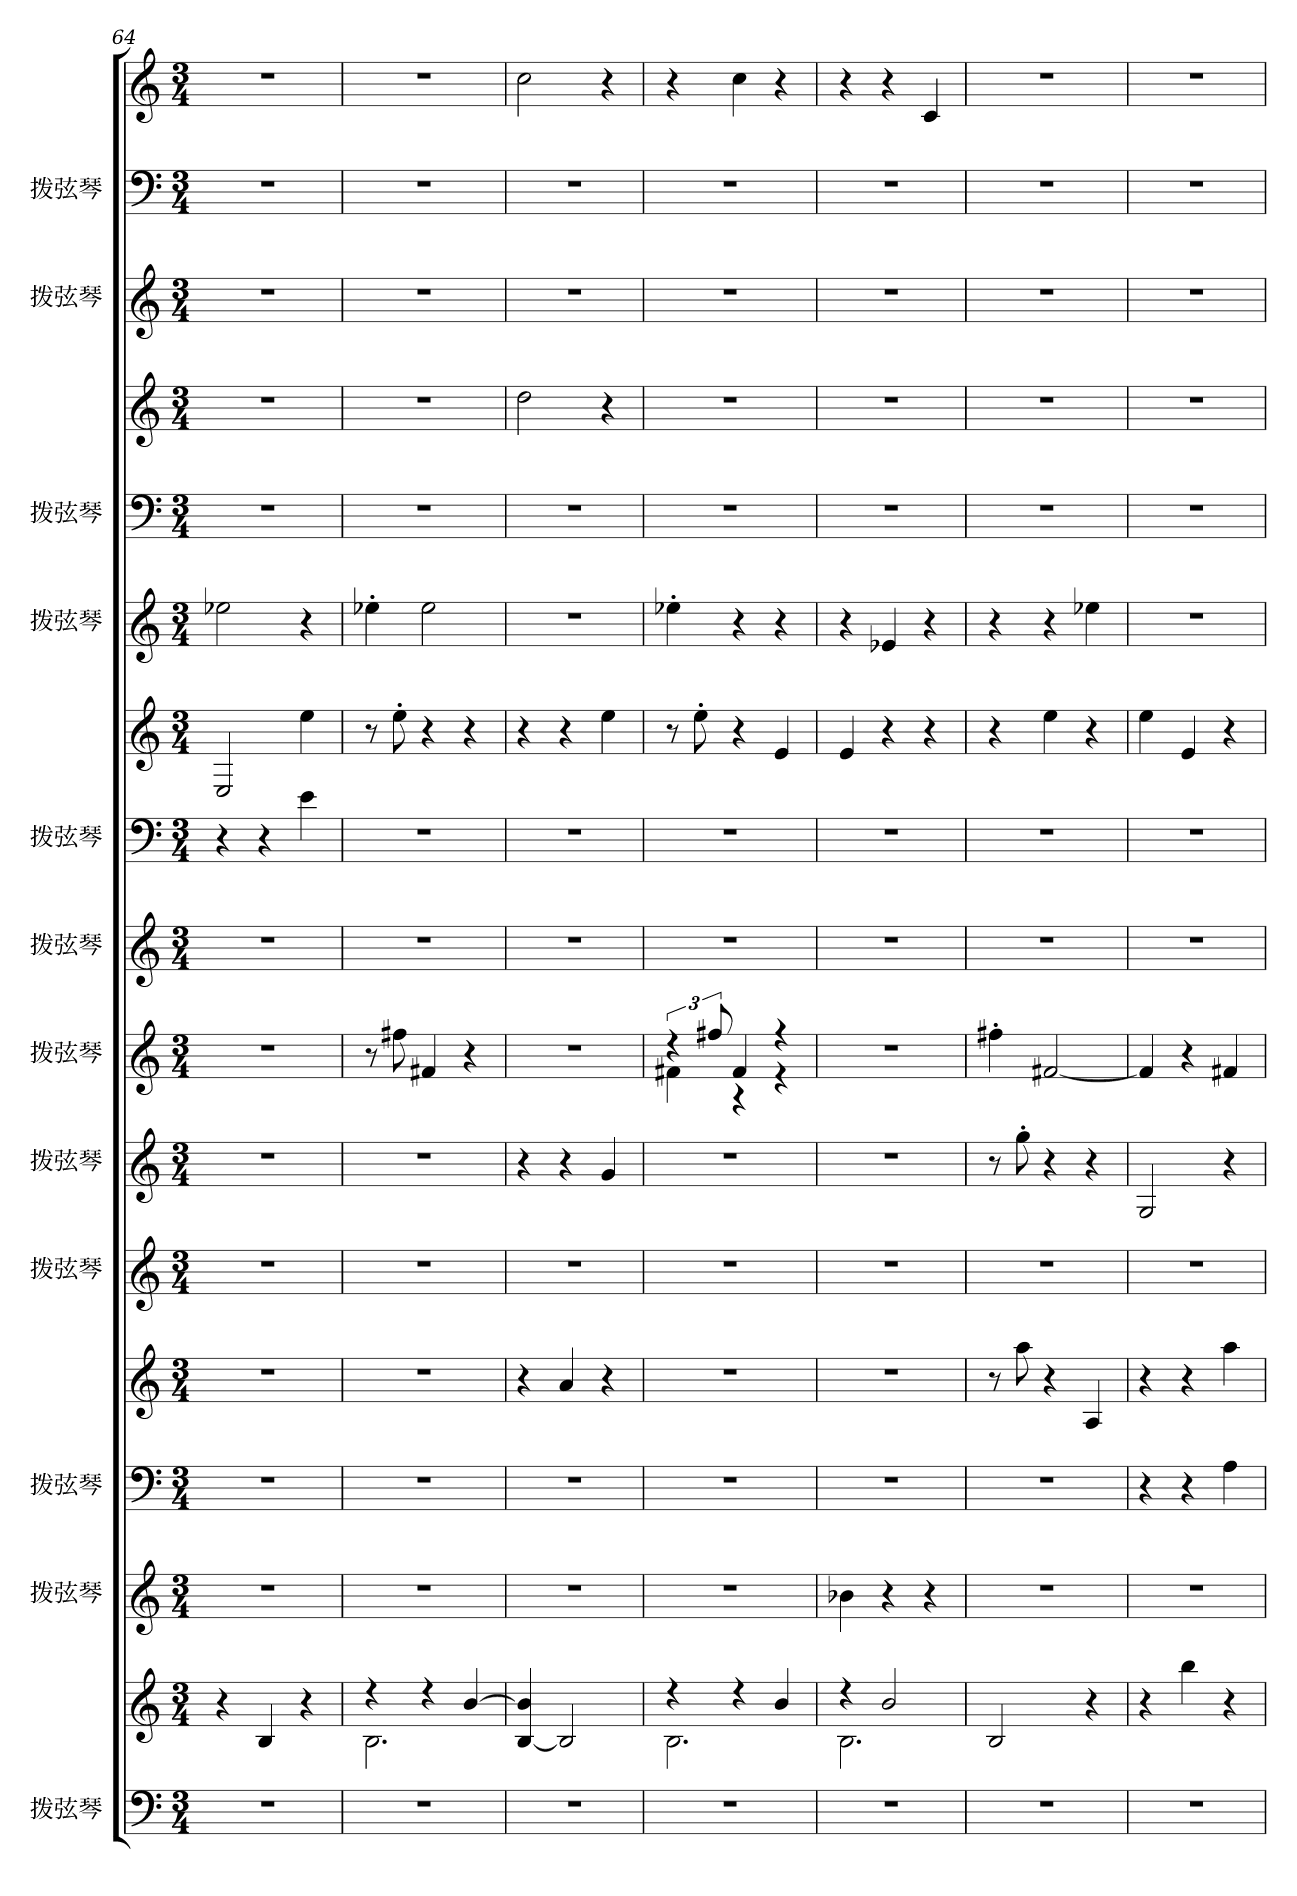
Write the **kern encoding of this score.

**kern	**kern	**kern	**kern	**kern	**kern	**kern	**kern	**kern	**kern	**kern	**kern	**kern	**kern	**kern	**kern	**kern
*part12	*part12	*part11	*part10	*part10	*part9	*part8	*part7	*part6	*part5	*part5	*part4	*part3	*part3	*part2	*part1	*part1
*staff17	*staff16	*staff15	*staff14	*staff13	*staff12	*staff11	*staff10	*staff9	*staff8	*staff7	*staff6	*staff5	*staff4	*staff3	*staff2	*staff1
*I"拨弦琴	*	*I"拨弦琴	*I"拨弦琴	*	*I"拨弦琴	*I"拨弦琴	*I"拨弦琴	*I"拨弦琴	*I"拨弦琴	*	*I"拨弦琴	*I"拨弦琴	*	*I"拨弦琴	*I"拨弦琴	*
*clefF4	*clefG2	*clefG2	*clefF4	*clefG2	*clefG2	*clefG2	*clefG2	*clefG2	*clefF4	*clefG2	*clefG2	*clefF4	*clefG2	*clefG2	*clefF4	*clefG2
*k[]	*k[]	*k[]	*k[]	*k[]	*k[]	*k[]	*k[]	*k[]	*k[]	*k[]	*k[]	*k[]	*k[]	*k[]	*k[]	*k[]
*M3/4	*M3/4	*M3/4	*M3/4	*M3/4	*M3/4	*M3/4	*M3/4	*M3/4	*M3/4	*M3/4	*M3/4	*M3/4	*M3/4	*M3/4	*M3/4	*M3/4
=64	=64	=64	=64	=64	=64	=64	=64	=64	=64	=64	=64	=64	=64	=64	=64	=64
2.r	4r	2.r	2.r	2.r	2.r	2.r	2.r	2.r	4r	2E/	2ee-X\	2.r	2.r	2.r	2.r	2.r
.	4B/	.	.	.	.	.	.	.	4r	.	.	.	.	.	.	.
.	4r	.	.	.	.	.	.	.	4e\	4ee\	4r	.	.	.	.	.
=65	=65	=65	=65	=65	=65	=65	=65	=65	=65	=65	=65	=65	=65	=65	=65	=65
*	*^	*	*	*	*	*	*	*	*	*	*	*	*	*	*	*
2.r	4r	2.B\	2.r	2.r	2.r	2.r	2.r	8r	2.r	2.r	8r	4ee-X'\	2.r	2.r	2.r	2.r	2.r
.	.	.	.	.	.	.	.	8ff#X\	.	.	8ee'\	.	.	.	.	.	.
.	4r	.	.	.	.	.	.	4f#X/	.	.	4r	2ee-\	.	.	.	.	.
.	[4b/	.	.	.	.	.	.	4r	.	.	4r	.	.	.	.	.	.
*	*v	*v	*	*	*	*	*	*	*	*	*	*	*	*	*	*	*
!!LO:PB:g=z
=66	=66	=66	=66	=66	=66	=66	=66	=66	=66	=66	=66	=66	=66	=66	=66	=66
2.r	[4B/ 4b/]	2.r	2.r	4r	2.r	4r	2.r	2.r	2.r	4r	2.r	2.r	2dd\	2.r	2.r	2cc\
.	2B/]	.	.	4a/	.	4r	.	.	.	4r	.	.	.	.	.	.
.	.	.	.	4r	.	4g/	.	.	.	4ee\	.	.	4r	.	.	4r
=67	=67	=67	=67	=67	=67	=67	=67	=67	=67	=67	=67	=67	=67	=67	=67	=67
*	*^	*	*	*	*	*	*^	*	*	*	*	*	*	*	*	*
2.r	4r	2.B\	2.r	2.r	2.r	2.r	2.r	6r	4f#X\	2.r	2.r	8r	4ee-X'\	2.r	2.r	2.r	2.r	4r
.	.	.	.	.	.	.	.	.	.	.	.	8ee'\	.	.	.	.	.	.
.	.	.	.	.	.	.	.	12ff#X/	.	.	.	.	.	.	.	.	.	.
.	4r	.	.	.	.	.	.	4f#/	4r	.	.	4r	4r	.	.	.	.	4cc\
.	4b/	.	.	.	.	.	.	4r	4r	.	.	4e/	4r	.	.	.	.	4r
*	*	*	*	*	*	*	*	*v	*v	*	*	*	*	*	*	*	*	*
=68	=68	=68	=68	=68	=68	=68	=68	=68	=68	=68	=68	=68	=68	=68	=68	=68	=68
2.r	4r	2.B\	4b-X\	2.r	2.r	2.r	2.r	2.r	2.r	2.r	4e/	4r	2.r	2.r	2.r	2.r	4r
.	2b/	.	4r	.	.	.	.	.	.	.	4r	4e-X/	.	.	.	.	4r
.	.	.	4r	.	.	.	.	.	.	.	4r	4r	.	.	.	.	4c/
*	*v	*v	*	*	*	*	*	*	*	*	*	*	*	*	*	*	*
=69	=69	=69	=69	=69	=69	=69	=69	=69	=69	=69	=69	=69	=69	=69	=69	=69
2.r	2B/	2.r	2.r	8r	2.r	8r	4ff#X'\	2.r	2.r	4r	4r	2.r	2.r	2.r	2.r	2.r
.	.	.	.	8aa\	.	8gg'\	.	.	.	.	.	.	.	.	.	.
.	.	.	.	4r	.	4r	[2f#X/	.	.	4ee\	4r	.	.	.	.	.
.	4r	.	.	4A/	.	4r	.	.	.	4r	4ee-X\	.	.	.	.	.
=70	=70	=70	=70	=70	=70	=70	=70	=70	=70	=70	=70	=70	=70	=70	=70	=70
2.r	4r	2.r	4r	4r	2.r	2G/	4f#/]	2.r	2.r	4ee\	2.r	2.r	2.r	2.r	2.r	2.r
.	4bb\	.	4r	4r	.	.	4r	.	.	4e/	.	.	.	.	.	.
.	4r	.	4A\	4aa\	.	4r	4f#X/	.	.	4r	.	.	.	.	.	.
=	=	=	=	=	=	=	=	=	=	=	=	=	=	=	=	=
*-	*-	*-	*-	*-	*-	*-	*-	*-	*-	*-	*-	*-	*-	*-	*-	*-
